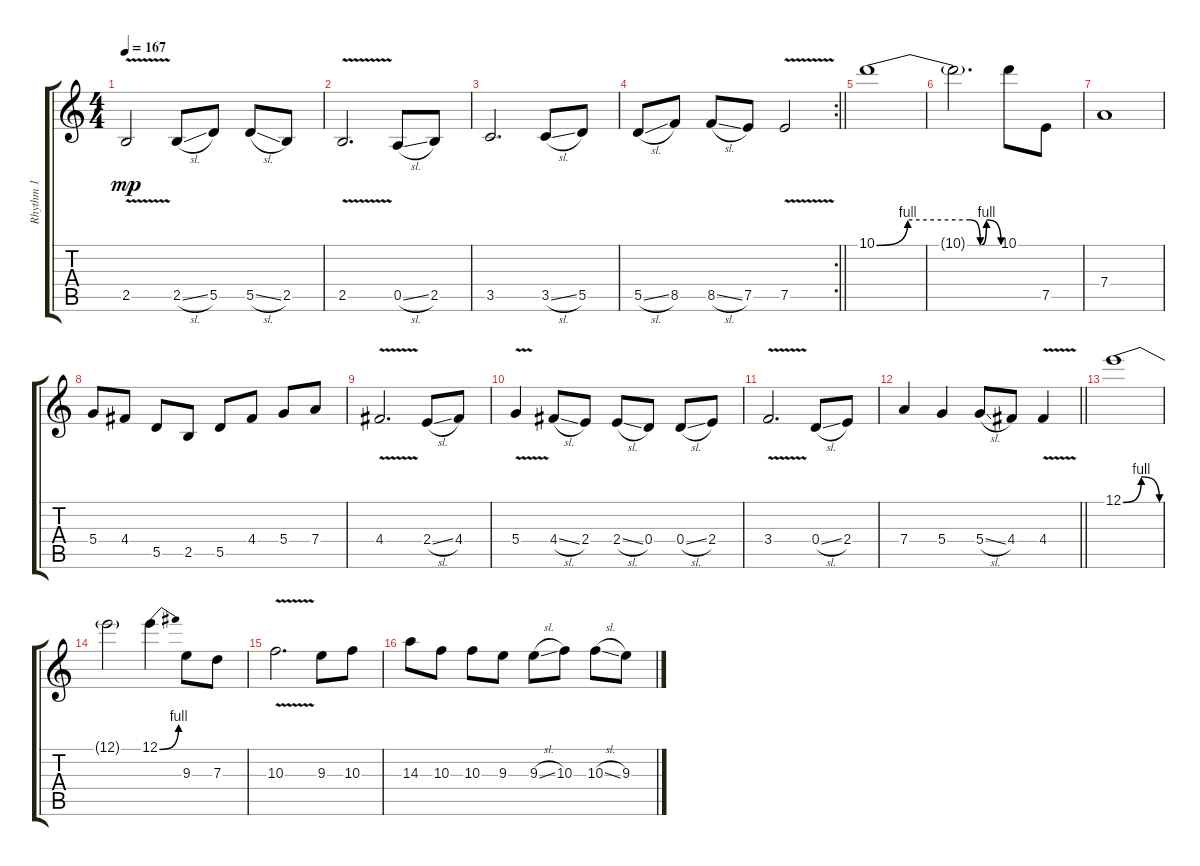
\track ("Rhythm 1" "Rhythm 1") {instrument distortionguitar}
\staff {score tabs}
\tuning (E4 B3 G3 D3 A2 E2) {hide}
\ts (4 4)
\tempo 167
\clef g2
\ks c
2.5{v}.2{dy mp} 2.5{sl}.8 5.5.8 5.5{sl}.8 2.5.8 |
2.5{v}.2{d} 0.5{sl}.8 2.5.8 |
3.5.2{d} 3.5{sl}.8 5.5.8 |
\rc 2
\barLineRight lightlight
5.5{sl}.8 8.5.8 8.5{sl}.8 7.5.8 7.5{v}.2 |
\section ("" "")
10.1{be (custom 0 0 15 4 45 4 50 0 53 4 60 0)}.1 |
10.1{t}.2{d} 10.1.8 7.5.8 |
7.4.1 |
5.4.8 4.4.8 5.5.8 2.5.8 5.5.8 4.4.8 5.4.8 7.4.8 |
4.4{v}.2{d} 2.4{sl}.8 4.4.8 |
5.4{v}.4 4.4{sl}.8 2.4.8 2.4{sl}.8 0.4.8 0.4{sl}.8 2.4.8 |
3.4{v}.2{d} 0.4{sl}.8 2.4.8 |
\barLineRight lightlight
7.4.4 5.4.4 5.4{sl}.8 4.4.8 4.4{v}.4 |
\section ("" "")
12.1{be (bendrelease 0 0 15 4 55 4 60 0)}.1 |
12.1{t}.2 12.1{be (bend 0 0 60 4)}.4 9.3.8 7.3.8 |
10.3{v}.2{d} 9.3.8 10.3.8 |
14.3.8 10.3.8 10.3.8 9.3.8 9.3{sl}.8 10.3.8 10.3{sl}.8 9.3.8
